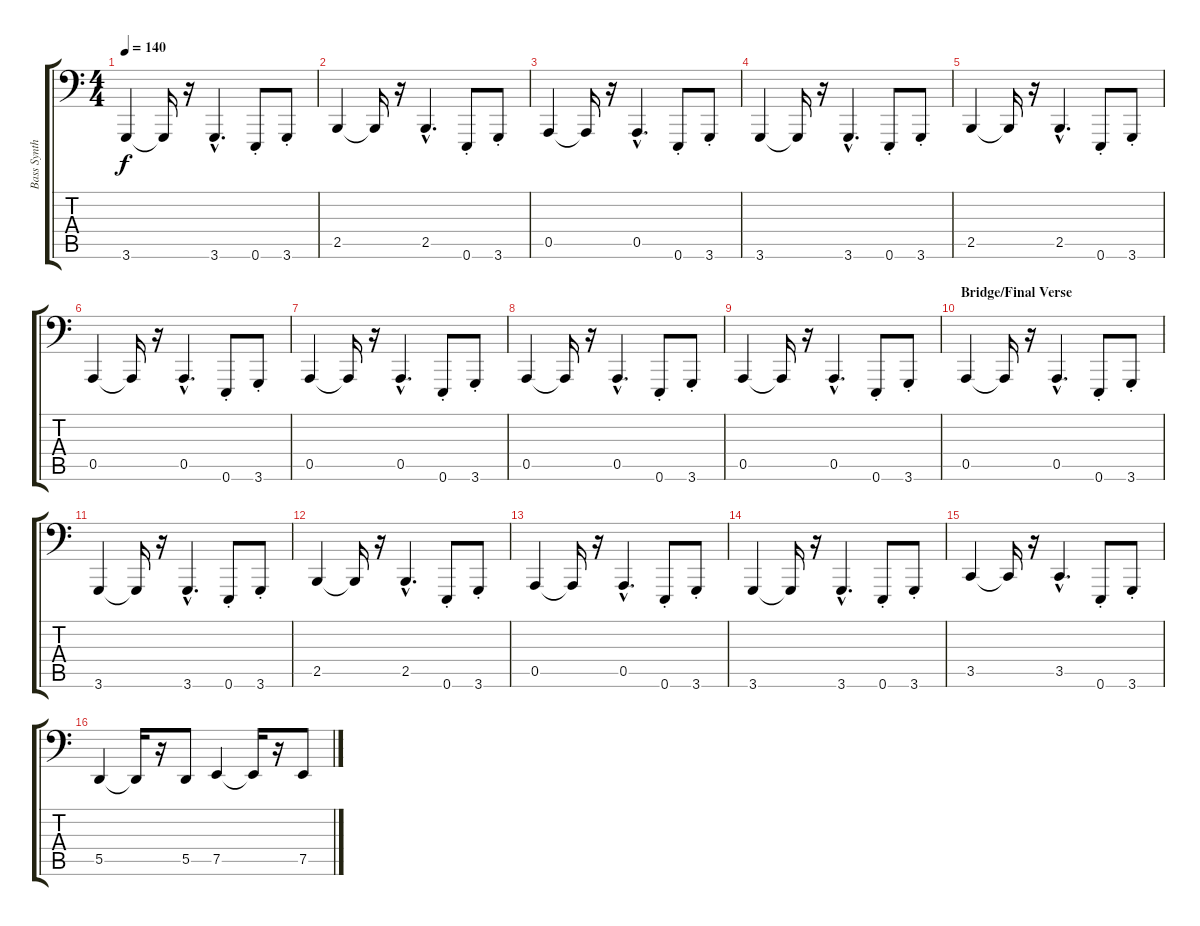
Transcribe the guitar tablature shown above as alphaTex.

\track ("Bass Synth" "Bass Synth") {instrument lead8bassandlead}
\staff {score tabs}
\tuning (E3 B2 G2 D2 A1 E1) {hide}
\ts (4 4)
\tempo 140
\clef f4
\ks c
3.6.4{dy f} 3.6{t}.16 r.16 3.6{hac}.4{d} 0.6{st}.8 3.6{st}.8 |
2.5.4 2.5{t}.16 r.16 2.5{hac}.4{d} 0.6{st}.8 3.6{st}.8 |
0.5.4 0.5{t}.16 r.16 0.5{hac}.4{d} 0.6{st}.8 3.6{st}.8 |
3.6.4 3.6{t}.16 r.16 3.6{hac}.4{d} 0.6{st}.8 3.6{st}.8 |
2.5.4 2.5{t}.16 r.16 2.5{hac}.4{d} 0.6{st}.8 3.6{st}.8 |
0.5.4 0.5{t}.16 r.16 0.5{hac}.4{d} 0.6{st}.8 3.6{st}.8 |
0.5.4 0.5{t}.16 r.16 0.5{hac}.4{d} 0.6{st}.8 3.6{st}.8 |
0.5.4 0.5{t}.16 r.16 0.5{hac}.4{d} 0.6{st}.8 3.6{st}.8 |
0.5.4 0.5{t}.16 r.16 0.5{hac}.4{d} 0.6{st}.8 3.6{st}.8 |
\section ("" "Bridge/Final Verse")
0.5.4 0.5{t}.16 r.16 0.5{hac}.4{d} 0.6{st}.8 3.6{st}.8 |
3.6.4 3.6{t}.16 r.16 3.6{hac}.4{d} 0.6{st}.8 3.6{st}.8 |
2.5.4 2.5{t}.16 r.16 2.5{hac}.4{d} 0.6{st}.8 3.6{st}.8 |
0.5.4 0.5{t}.16 r.16 0.5{hac}.4{d} 0.6{st}.8 3.6{st}.8 |
3.6.4 3.6{t}.16 r.16 3.6{hac}.4{d} 0.6{st}.8 3.6{st}.8 |
3.5.4 3.5{t}.16 r.16 3.5{hac}.4{d} 0.6{st}.8 3.6{st}.8 |
5.5.4 5.5{t}.16 r.16 5.5.8 7.5.4 7.5{t}.16 r.16 7.5.8
